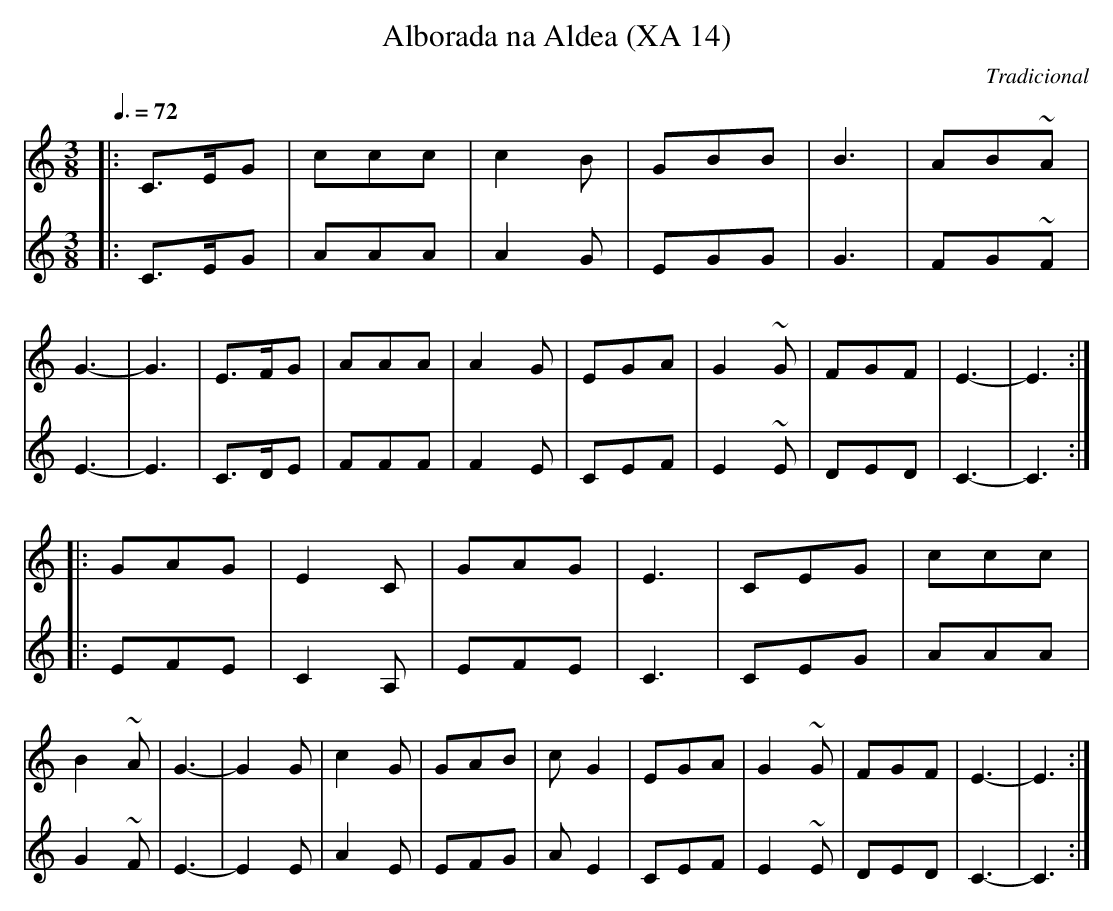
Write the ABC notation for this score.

X:1
T:Alborada na Aldea (XA 14)
C:Tradicional
E:2 Voces
M:3/8
L:1/8
Q:3/8=72
K:C
V:1
|: C>EG|ccc|c2 B|GBB|B3|AB~A|G3-|G3|E>FG|AAA|A2 G|EGA|G2 ~G|FGF|E3-|E3 :|
|: GAG|E2 C|GAG|E3|CEG|ccc|B2 ~A|G3-|G2 G|c2 G|GAB|c G2|EGA|G2 ~G|FGF|E3-|E3 :|
V:2
|: C>EG|AAA|A2 G|EGG|G3|FG~F|E3-|E3|C>DE|FFF|F2 E|CEF|E2 ~E|DED|C3-|C3 :|
|: EFE|C2 A,|EFE|C3|CEG|AAA|G2 ~F|E3-|E2 E|A2 E|EFG|A E2|CEF|E2 ~E|DED|C3-|C3 :|
